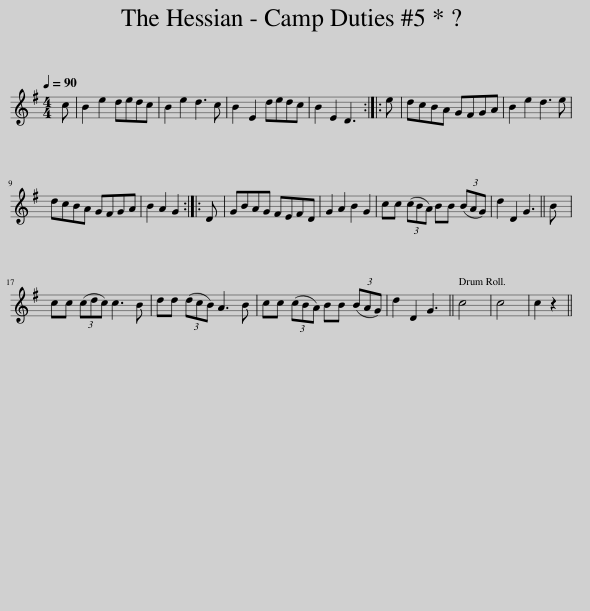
X:1
L:1/8
Q:1/4=90
M:4/4
I:linebreak $
K:none
V:1 treble transpose="20 "
V:1
[K:G] c | B2 e2 dedc | B2 e2 d3 c | B2 E2 dedc | B2 E2 D3 :: %5
 e | dcBA GFGA | B2 e2 d3 e |$ dcBA GFGA | B2 A2 G2 :: %10
 D | GBAG FEFD | G2 A2 B2 G2 | cc (3(cBA) BB (3(BAG) | d2 D2 G3 || %15
 B |$ cc (3(cdc) c3 B | dd (3(dcB) A3 B | cc (3(cBA) BB (3(BAG) | d2 D2 G3 || %20
 c4 | c4 | c2 z2 || %23
